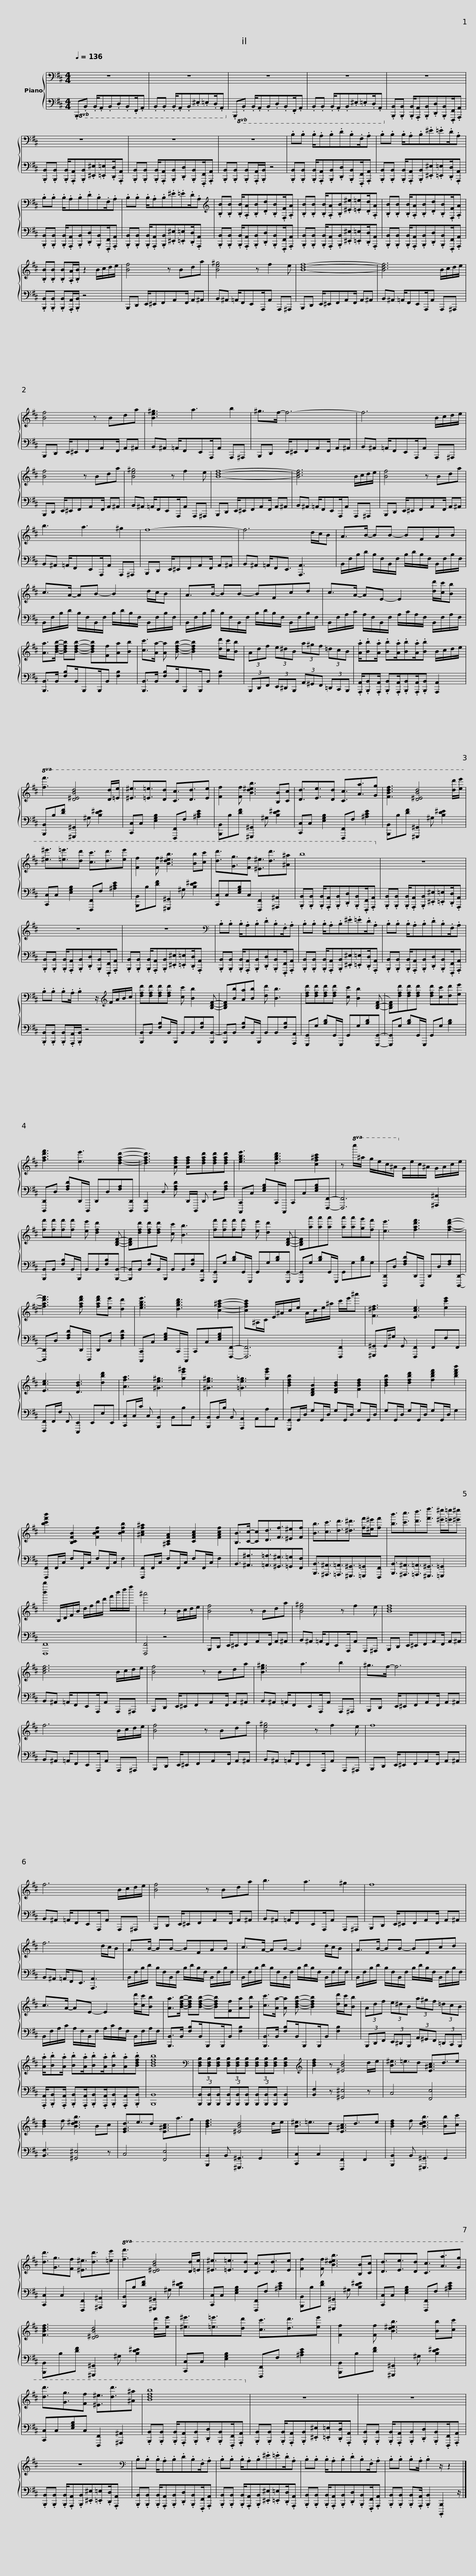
X:1
%%score { 1 | 2 }
L:1/8
Q:1/4=136
M:4/4
I:linebreak $
K:D
V:1 bass
V:2 bass
V:1
 z8 | z8 | z8 | z8 |$ z8 | %5
 z8 | z8 |$ z8 | .B,.B, .B,/.A,.B,.D.B,.F,/.A, | .B,.B, .B,/.A,.B,.^E.=E.D/.A, |$ %10
 .B,.B, .B,/.A,.B,.D.B,.F,/.A, | .B,.B, .B,/.A,.B,.^E.=E.D/.A, |[K:treble] .[B,B].[B,B] .[B,B]/.[A,A].[B,B].[Dd].[B,B].[F,F]/.[A,A] |$ .[B,B].[B,B] .[B,B]/.[A,A].[B,B].[^E^e].[=E=e].[Dd]/.[A,A] | .[B,B].[B,B] .[B,B]/.[A,A].[B,B].[Dd].[B,B].[F,F]/.[A,A] | %15
 .[B,B].[B,B] .[B,B].[A,A]/.[B,B]/ z2 B/c/d/e/ |$ [Bf]4 z Bda | [Be^g]4 z f2 e | [Bdf]8- |$ [Bdf]6 B/c/d/e/ | %20
 [Bf]4 z Bda | [Be^g]3 a3 b2 |$ ^g>f- f6- | f6 B/c/d/e/ | [Bf]4 z Bda |$ %25
 [Be^g]4 z f2 e | [Bdf]8- | [Bdf]6 B/c/d/e/ |$ [Bf]4 z Bda | b3 a3 ^g2 | %30
 f8- |$ f6 d/c/B | A>B- BB- BFAB | c>A- AB- B2 d/c/B |$ A>B- BB- BFcd | %35
 c>A- AE- E2 [dd']/[cc']/[Bb] | [Aa]>[Bdfb]- [Bdfb][Bdfb]- [Bdfb][Ff][Aa][Bb] |$ [cc']>[Aa-] [Aa] [Bdfb]- [Bdfb]2 [dd']/[cc']/[Bb] | (3Adf (3e^dB (3a^gf (3=dcB | .[Aa]/.[Bb].[Aa]/ .[Bb].[Aa]/.[Bb].[Aa]/.[Bb] B/c/d/e/ |$ %40
!8va(! [ff']3 [d^ebd']4 [dd']/[=ee']/ | [^e^e']3/2[=e=e']3/2[dd'] [cc']3/2[dd']3/2[ee'] | [ff']2 [ff'] [bd'^e'b']3 [Bb][cc'] | [dd']3/2[ee']3/2[dd'] [cc']3/2[aa']3/2[gg'] |$ [fbd'f']3 [d^ebd']4 [d'd'']/[e'e'']/ | %45
 [^e'^e'']3/2[=e'=e'']3/2[d'd''] [c'c'']3/2[d'd'']3/2[e'e''] | [ff']2 [ff'] [bd'^e'b']3 [bb'][c'c''] |$ [d'd'']3/2[gg']3/2[ff'] [^e^e']3/2[d'd'']3/2[^a^a'] | b'8!8va)! | z8 |$ %50
 z8 | z8 |[K:bass] .B,.B, .B,/.A,.B,.D.B,.F,/.A, |$ .B,.B, .B,/.A,.B,.^E.=E.D/.A, | .B,.B, .B,/.A,.B,.D.B,.F,/.A, | %55
 .B,.B, .B,.A,/ .B,2 z/[K:treble] F/A/B/c/ |$ [dfd'][dfd'][dfd'][dfd'] [cc'] [Bb]2 [B,DF]- | [B,DF][Bb][Aa][Bb] [dd'] [Bb]3 | [dfd'][dfd'][dfd'][dfd'] [cc'] [Bb]2 ([B,-D-F] | [B,DF])[dfd'][dfd'][dfd'] [dfd'][cc'][dd'][ee'] |$ %60
 [fad'f']3 [ee']3 ([dfad']2- | [dfad']3) [Adfa] [Adfa][dfad'][dfad'][dfad'] | [egbe']3 [dgbd']3 [cf^ac']2 |$ z!8va(! c''/^a'/ g'/e'/c'/^a/!8va)! g/e/c/^A/ G/A/c/e/ | [ff'][ff'][ff'][ff'] [ee'] [dfd']2 [B,DF]- | %65
 [B,DF][dfd'][dfd'][dfd'] [cc'] [Bb]3 |$ [ff'][ff'][ff'][ff'] [ee'] [dd']2 [B,DF]- | [B,DF][aa'][aa'][aa'] [aa'][aa'][gg'][ff'] | [ee']3 [fad'f']3 [fad'f']2- | [fad'f']3 [fad'f'] [fad'f'][ee'] [dd']2 |$ %70
 [egbe']3 [dgbd']3 [cf^ac']2- | [cfac']^A,/C/ E/^A/c/e/ A/c/e/^a/ c'/e'/^a' | [F^df]3 [Ece]3 [ec'e']2 |$ [Ece]3 [DBd]3 [dbd']2 | [Afa]3 [^Ge^g]3 [ge'^g']2 | %75
 [^Ge^g]3 [=Ge=g]3 [ge'g']2 | [Bdfb]2 [B,DFB]2 [DFBd]2 [FBdf]2 |$ [Bdfb]2 [dfbd']2 [fbd'f']2 [bd'f'b']2 | [bc'f'b']2 [B,CFB]2 [FBcf]2 [Bcfb]2 | [^Acf^a]2 [^A,CFA]2 [CFAc]2 [FAcf]2 | %80
 [B,B]>[Cc]- [Cc][Dd]3/2[Ff]3/2[^E^e][Ff] |$ [Bb]3/2[cc']3/2[dd']3/2[^d^d']3/2 [ff']/[^e^e']/[ff'] | [bb']3/2[c'c'']3/2[d'd'']3/2[f'f'']3/2 [^e'^e'']/[=e'=e'']/[^e'^e''] | [b'b'']2 B,/D/F/B/ d/f/b/d'/ f'/b'/d''/f''/ |$ ^a'4 z2 B/c/d/e/ | %85
 [Bf]4 z Bda | [Be^g]4 z f2 e | [Bdf]8 |$ [Bdf]6 B/c/d/e/ | [Bf]4 z Bda | %90
 [Be^g]3 a3 b2 |$ ^g>f- f6 | f6 B/c/d/e/ | [Bf]4 z Bda |$ [Be^g]4 z f2 e | %95
 f8 | f6 B/c/d/e/ |$ [Bf]4 z Bda | b3 a3 ^g2 | f8 |$ %100
 f6 d/c/B | A>B- BB- BFAB | c>A- AB- B2 d/c/B |$ A>B- BB- BFcd | c>A- AE- E2 [dd']/[cc']/[Bb] | %105
 [Aa]>[Bdfb]- [Bdfb][Bdfb]- [Bdfb][Ff][Aa][Bb] |$ [cc']>[Aa-] [Aa] [Bdfb]- [Bdfb]2 [dd']/[cc']/[Bb] | (3Adf (3e^dB (3a^gf (3=dcB | .[Aa]/.[Bb].[Aa]/ .[Bb].[Aa]/.[Bb].[Aa]/.[Bb].[Aa].[Bdfb] |$ [Bdfb]8 | %110
[K:bass] (3[D,F,B,][D,F,B,][D,F,B,] (3[D,F,B,][D,F,B,][D,F,B,] (3[D,F,B,][D,F,B,][D,F,B,] [D,F,B,]2 |[K:treble] [Bdf]2 z [^EBd]4 d/e/ | [B^e]3/2=e3/2d [E^Ac]3/2d3/2e | [Bdf]2 f [Bd^eb]3 Bc |$ [EGd]3/2e3/2d [E^Ac]3/2a3/2g | %115
 [Bdf]3 [^EBd]4 d/e/ | [B^e]3/2=e3/2d [E^Ac]3/2d3/2e | [Bdf]2 f [Bdeb]3 [Bb][cc'] |$ [dd']3/2[Gg]3/2[Ff] [^E^e]3/2[dd']3/2[=ee'] |!8va(! [ff']3 [d^ebd']4 [dd']/[=ee']/ | %120
 [^e^e']3/2[=e=e']3/2[dd'] [cc']3/2[dd']3/2[ee'] | [ff']2 [ff'] [bd'^e'b']3 [Bb][cc'] |$ [dd']3/2[ee']3/2[dd'] [cc']3/2[aa']3/2[gg'] | [fbd'f']3 [d^ebd']4 [d'd'']/[e'e'']/ | [^e'^e'']3/2[=e'=e'']3/2[d'd''] [c'c'']3/2[d'd'']3/2[e'e''] | %125
 [ff']2 [ff'] [bd'^e'b']3 [bb'][c'c''] |$ [d'd'']3/2[gg']3/2[ff'] [^e^e']3/2[d'd'']3/2[^a^a'] | [bd'f'b']8!8va)! | z8 |$ z8 | %130
 z8 |[K:bass] .B,.B, .B,/.A,.B,.D.B,.F,/.A, |$ .B,.B, .B,/.A,.B,.^E.=E.D/.A, | .B,.B, .B,/.A,.B,.D.B,.F,/.A, | .B,.B, .B,.A,/ .B,2 z/ z2 |] %135
V:2
!8vb(! .B,,,.B,,, .B,,,/.A,,,.B,,,.D,,.B,,,.F,,,/.A,,, | .B,,,.B,,, .B,,,/.A,,,.B,,,.^E,,.=E,,.D,,/.A,,,!8vb)! |!8vb(! .B,,,.B,,, .B,,,/.A,,,.B,,,.D,,.B,,,.F,,,/.A,,, | .B,,,.B,,, .B,,,/.A,,,.B,,,.^E,,.=E,,.D,,/.A,,,!8vb)! |$ .[B,,,B,,].[B,,,B,,] .[B,,,B,,]/.[A,,,A,,].[B,,,B,,].[D,,D,].[B,,,B,,].[F,,,F,,]/.[A,,,A,,] | %5
 .[B,,,B,,].[B,,,B,,] .[B,,,B,,]/.[A,,,A,,].[B,,,B,,].[^E,,^E,].[=E,,=E,].[D,,D,]/.[A,,,A,,] | .[B,,,B,,].[B,,,B,,] .[B,,,B,,]/.[A,,,A,,].[B,,,B,,].[D,,D,].[B,,,B,,].[F,,,F,,]/.[A,,,A,,] |$ .[B,,,B,,].[B,,,B,,] .[B,,,B,,].[A,,,A,,]/.[B,,,B,,]/ z4 | .[B,,,B,,].[B,,,B,,] .[B,,,B,,]/.[A,,,A,,].[B,,,B,,].[D,,D,].[B,,,B,,].[F,,,F,,]/.[A,,,A,,] | .[B,,,B,,].[B,,,B,,] .[B,,,B,,]/.[A,,,A,,].[B,,,B,,].[^E,,^E,].[=E,,=E,].[D,,D,]/.[A,,,A,,] |$ %10
 .[B,,,B,,].[B,,,B,,] .[B,,,B,,]/.[A,,,A,,].[B,,,B,,].[D,,D,].[B,,,B,,].[F,,,F,,]/.[A,,,A,,] | .[B,,,B,,].[B,,,B,,] .[B,,,B,,]/.[A,,,A,,].[B,,,B,,].[^E,,^E,].[=E,,=E,].[D,,D,]/.[A,,,A,,] | .[B,,,B,,].[B,,,B,,] .[B,,,B,,]/.[A,,,A,,].[B,,,B,,].[D,,D,].[B,,,B,,].[F,,,F,,]/.[A,,,A,,] |$ .[B,,,B,,].[B,,,B,,] .[B,,,B,,]/.[A,,,A,,].[B,,,B,,].[^E,,^E,].[=E,,=E,].[D,,D,]/.[A,,,A,,] | .[B,,,B,,].[B,,,B,,] .[B,,,B,,]/.[A,,,A,,].[B,,,B,,].[D,,D,].[B,,,B,,].[F,,,F,,]/.[A,,,A,,] | %15
 .[B,,,B,,].[B,,,B,,] .[B,,,B,,].[A,,,A,,]/.[B,,,B,,]/ z4 |$ B,,,D,, E,,/^E,,F,,A,,F,,/ A,,^A,, | B,,^A,, =A,,/F,,E,,A,,,/A,, A,,,^A,,, | B,,,D,, E,,/^E,,F,,A,,F,,/ A,,^A,, |$ B,,^A,, =A,,/F,,E,,A,,,/A,, A,,,^A,,, | %20
 B,,,D,, E,,/^E,,F,,A,,F,,/ A,,^A,, | B,,^A,, =A,,/F,,E,,A,,,/A,, A,,,^A,,, |$ B,,,D,, E,,/^E,,F,,A,,F,,/ A,,^A,, | B,,^A,, =A,,/F,,E,,A,,,/A,, A,,,^A,,, | B,,,D,, E,,/^E,,F,,A,,F,,/ A,,^A,, |$ %25
 B,,^A,, =A,,/F,,E,,A,,,/A,, A,,,^A,,, | B,,,D,, E,,/^E,,F,,A,,F,,/ A,,^A,, | B,,^A,, =A,,/F,,E,,A,,,/A,, A,,,^A,,, |$ B,,,D,, E,,/^E,,F,,A,,F,,/ A,,^A,, | B,,^A,, =A,,/F,,E,,A,,,/A,, A,,,^A,,, | %30
 B,,,D,, E,,/^E,,F,,A,,F,,/ A,,^A,, |$ B,,^A,, =A,,/F,,E,,3/2 [A,,,A,,]3 | B,,/F,/B,/D/ B,/F,/B,,/F,/ B,/D/B,/F,/ B,,/F,/B,/F,/ | B,,/F,/B,/D/ B,/F,/B,,/F,/ B,/D/B,/F,/ B,,/F,/B,/F,/ |$ B,,/F,/B,/D/ B,/F,/B,,/F,/ B,/D/B,/F,/ B,,/F,/B,/F,/ | %35
 B,,/F,/A,/C/ A,/F,/B,,/F,/ A,/C/A,/F,/ B,,/F,/A,/F,/ | [B,,,B,,]>B,, [F,B,]B,,/B,,,B,,,/B,, [F,B,]2 |$ [B,,,B,,]>B,, [F,B,]B,,/B,,,B,,,/B,, [F,B,]2 | (3B,,,D,,F,, (3E,,^D,,B,,, (3A,,^G,,F,, (3=D,,C,,B,,, | .[A,,,A,,]/.[B,,,B,,].[A,,,A,,]/ .[B,,,B,,].[A,,,A,,]/.[B,,,B,,].[A,,,A,,]/.[B,,,B,,] [A,,,A,,]2 |$ %40
 [B,,,B,,]B,[DF] [^G,,,^G,,]2 ^G, [B,D^E]2 | [C,,C,]C, [E,G,B,]2 [F,,,F,,]F, [^A,CE]2 | [B,,,B,,]B,[DF] [^G,,,^G,,]2 ^G, [B,D^E]2 | [C,,C,]C, [E,G,B,]2 [F,,,F,,]F, [^A,CE]2 |$ [B,,,B,,]B,[DF] [^G,,,^G,,]2 ^G, [B,D^E]2 | %45
 [C,,C,]C, [E,G,B,]2 [F,,,F,,]F, [^A,CE]2 | [B,,,B,,]B,[DF] [^G,,,^G,,]2 ^G, [B,D^E]2 |$ [C,,C,]C,[E,G,B,]C, [F,,,F,,]2 [^A,,,^A,,]2 | .[B,,,B,,].[B,,,B,,] .[B,,,B,,]/.[A,,,A,,].[B,,,B,,].[D,,D,].[B,,,B,,].[F,,,F,,]/.[A,,,A,,] | .[B,,,B,,].[B,,,B,,] .[B,,,B,,]/.[A,,,A,,].[B,,,B,,].[^E,,^E,].[=E,,=E,].[D,,D,]/.[A,,,A,,] |$ %50
 .[B,,,B,,].[B,,,B,,] .[B,,,B,,]/.[A,,,A,,].[B,,,B,,].[D,,D,].[B,,,B,,].[F,,,F,,]/.[A,,,A,,] | .[B,,,B,,].[B,,,B,,] .[B,,,B,,]/.[A,,,A,,].[B,,,B,,].[^E,,^E,].[=E,,=E,].[D,,D,]/.[A,,,A,,] | .[B,,,B,,].[B,,,B,,] .[B,,,B,,]/.[A,,,A,,].[B,,,B,,].[D,,D,].[B,,,B,,].[F,,,F,,]/.[A,,,A,,] |$ .[B,,,B,,].[B,,,B,,] .[B,,,B,,]/.[A,,,A,,].[B,,,B,,].[^E,,^E,].[=E,,=E,].[D,,D,]/.[A,,,A,,] | .[B,,,B,,].[B,,,B,,] .[B,,,B,,]/.[A,,,A,,].[B,,,B,,].[D,,D,].[B,,,B,,].[F,,,F,,]/.[A,,,A,,] | %55
 .[B,,,B,,].[B,,,B,,] .[B,,,B,,].[A,,,A,,]/.[B,,,B,,]/ z4 |$ [B,,,B,,]B,, [F,B,]B,,/B,,,/ B,,B,,[F,B,][B,,,B,,-] | [B,,,B,,]B,, [F,B,]B,,/B,,,/ B,,B,,[F,B,][A,,,A,,] | [G,,,G,,]G, [B,D]G,,/G,,,/ G,,G,[B,D][G,,,G,,]- | [G,,,G,,]G, [B,D]G,,/G,,,/ G,,G, [B,D]2 |$ %60
 [D,,,D,,]D, [F,A,D]D,,/D,,,/ D,,D,[F,A,][D,,,D,,] | [D,,,D,,]2 D, [F,A,D] D,,/D,,,/ D,, D,[F,A,D] | [C,,,C,,]C, [E,G,B,]C,,/C,,,/ C,,C,[E,G,B,][F,,,F,,]- |$ [F,,,F,,]6 [^A,,,^A,,]2 | [B,,,B,,]B,, [F,B,]B,,/B,,,/ B,,B,,[F,B,][B,,,B,,]- | %65
 [B,,,B,,]B,, [F,B,]B,,/B,,,/ B,,B,,[F,B,][A,,,A,,] |$ [G,,,G,,]G, [B,D]G,,/G,,,/ G,,G,[B,D][G,,,G,,-] | [G,,,G,,]G, [B,D]G,,/G,,,/ G,,G,[B,D]G, | [D,,,D,,]D, [F,A,D]D,,/D,,,/ D,,D,[F,A,][D,,,D,,]- | [D,,,D,,]D, [F,A,D]D,,/D,,,/ D,,D, [F,A,D]2 |$ %70
 [C,,,C,,]C, [E,G,B,]C,,/C,,,/ C,,C,[E,G,B,][F,,,F,,]- | [F,,,F,,]6 [F,,,F,,]2 | [^G,,,^G,,]G,,/^G,/ G,, [F,,,F,,]2 F,,F,F,, |$ [F,,,F,,]F,,/F,/ F,, [E,,,E,,]2 E,,E,E,, | [C,,C,]C,/C/ C, [B,,,B,,]2 B,,B,B,, | %75
 [B,,,B,,]B,,/B,/ B,, [A,,,A,,]2 A,,A,A,, | [G,,,G,,]G,,/D,/ G,G,,/D,/ G,G,,/D,/ G,G,,/D,/ |$ G,G,,/D,/ G,G,,/D,/ G,G,,/D,/ G,2 | [F,,,F,,]F,,/C,/ F,F,,/C,/ F,F,,/C,/ F,2 | [F,,,F,,]F,,/C,/ F,F,,/C,/ F,F,,/C,/ F,2 | %80
 B,,3/2[^A,,^A,]3/2[=A,,=A,]3/2[^G,,^G,]3/2[=G,,=G,][F,,F,] |$ [B,,,B,,]3/2[^A,,,^A,,]3/2[=A,,,=A,,]3/2[^G,,,^G,,]3/2[=G,,,=G,,][F,,,F,,] | [B,,,B,,]3/2[^A,,,^A,,]3/2[=A,,,=A,,]3/2[^G,,,^G,,]3/2 [=G,,,=G,,]2 | [F,,,F,,]8 |$ [F,,,F,,]4 z4 | %85
 B,,,D,, E,,/^E,,F,,A,,F,,/ A,,^A,, | B,,^A,, =A,,/F,,E,,A,,,/A,, A,,,^A,,, | B,,,D,, E,,/^E,,F,,A,,F,,/ A,,^A,, |$ B,,^A,, =A,,/F,,E,,A,,,/A,, A,,,^A,,, | B,,,D,, E,,/^E,,F,,A,,F,,/ A,,^A,, | %90
 B,,^A,, =A,,/F,,E,,A,,,/A,, A,,,^A,,, |$ B,,,D,, E,,/^E,,F,,A,,F,,/ A,,^A,, | B,,^A,, =A,,/F,,E,,A,,,/A,, A,,,^A,,, | B,,,D,, E,,/^E,,F,,A,,F,,/ A,,^A,, |$ B,,^A,, =A,,/F,,E,,A,,,/A,, A,,,^A,,, | %95
 B,,,D,, E,,/^E,,F,,A,,F,,/ A,,^A,, | B,,^A,, =A,,/F,,E,,A,,,/A,, A,,,^A,,, |$ B,,,D,, E,,/^E,,F,,A,,F,,/ A,,^A,, | B,,^A,, =A,,/F,,E,,A,,,/A,, A,,,^A,,, | B,,,D,, E,,/^E,,F,,A,,F,,/ A,,^A,, |$ %100
 B,,^A,, =A,,/F,,E,,3/2 [A,,,A,,]3 | B,,/F,/B,/D/ B,/F,/B,,/F,/ B,/D/B,/F,/ B,,/F,/B,/F,/ | B,,/F,/B,/D/ B,/F,/B,,/F,/ B,/D/B,/F,/ B,,/F,/B,/F,/ |$ B,,/F,/B,/D/ B,/F,/B,,/F,/ B,/D/B,/F,/ B,,/F,/B,/F,/ | B,,/F,/A,/C/ A,/F,/B,,/F,/ A,/C/A,/F,/ B,,/F,/A,/F,/ | %105
 [B,,,B,,]>B,, [F,B,]B,,/B,,,B,,,/B,, [F,B,]2 |$ [B,,,B,,]>B,, [F,B,]B,,/B,,,B,,,/B,, [F,B,]2 | (3B,,,D,,F,, (3E,,^D,,B,,, (3A,,^G,,F,, (3=D,,C,,B,,, | .[A,,,A,,]/.[B,,,B,,].[A,,,A,,]/ .[B,,,B,,].[A,,,A,,]/.[B,,,B,,].[A,,,A,,]/.[B,,,B,,].[A,,,A,,].[B,,,B,,] |$ [B,,,B,,]8 | %110
 (3[B,,,B,,][B,,,B,,][B,,,B,,] (3[B,,,B,,][B,,,B,,][B,,,B,,] (3[B,,,B,,][B,,,B,,][B,,,B,,] [B,,,B,,]2 | [B,,F,]2 z [^G,,^E,]4 z | C,4 [F,,E,]4 | [B,,F,]3 [^G,,^E,]4 z |$ C,4 [F,,E,]4 | %115
 [B,,,B,,]2 B,, [^G,,,^G,,]3 G,,2 | [C,,C,]2 C,2 [F,,,F,,]2 F,,2 | [B,,,B,,]2 B,, [^G,,,^G,,]3 G,,2 |$ [C,,C,]2 C,2 [F,,,F,,]2 [^A,,,^A,,]2 | [B,,,B,,]B,[DF] [^G,,,^G,,]2 ^G, [B,D^E]2 | %120
 [C,,C,]C, [E,G,B,]2 [F,,,F,,]F, [^A,CE]2 | [B,,,B,,]B,[DF] [^G,,,^G,,]2 ^G, [B,D^E]2 |$ [C,,C,]C, [E,G,B,]2 [F,,,F,,]F, [^A,CE]2 | [B,,,B,,]B,[DF] [^G,,,^G,,]2 ^G, [B,D^E]2 | [C,,C,]C, [E,G,B,]2 [F,,,F,,]F, [^A,CE]2 | %125
 [B,,,B,,]B,[DF] [^G,,,^G,,]2 ^G, [B,D^E]2 |$ [C,,C,]C,[E,G,B,]C, [F,,,F,,]2 [^A,,,^A,,]2 | .[B,,,B,,].[B,,,B,,] .[B,,,B,,]/.[A,,,A,,].[B,,,B,,].[D,,D,].[B,,,B,,].[F,,,F,,]/.[A,,,A,,] | .[B,,,B,,].[B,,,B,,] .[B,,,B,,]/.[A,,,A,,].[B,,,B,,].[^E,,^E,].[=E,,=E,].[D,,D,]/.[A,,,A,,] |$ .[B,,,B,,].[B,,,B,,] .[B,,,B,,]/.[A,,,A,,].[B,,,B,,].[D,,D,].[B,,,B,,].[F,,,F,,]/.[A,,,A,,] | %130
 .[B,,,B,,].[B,,,B,,] .[B,,,B,,]/.[A,,,A,,].[B,,,B,,].[^E,,^E,].[=E,,=E,].[D,,D,]/.[A,,,A,,] | .[B,,,B,,].[B,,,B,,] .[B,,,B,,]/.[A,,,A,,].[B,,,B,,].[D,,D,].[B,,,B,,].[F,,,F,,]/.[A,,,A,,] |$ .[B,,,B,,].[B,,,B,,] .[B,,,B,,]/.[A,,,A,,].[B,,,B,,].[^E,,^E,].[=E,,=E,].[D,,D,]/.[A,,,A,,] | .[B,,,B,,].[B,,,B,,] .[B,,,B,,]/.[A,,,A,,].[B,,,B,,].[D,,D,].[B,,,B,,].[F,,,F,,]/.[A,,,A,,] | .[B,,,B,,].[B,,,B,,] .[B,,,B,,].[A,,,A,,]/ .[B,,,B,,]2 .[B,,,,B,,,]2 z/ |] %135
